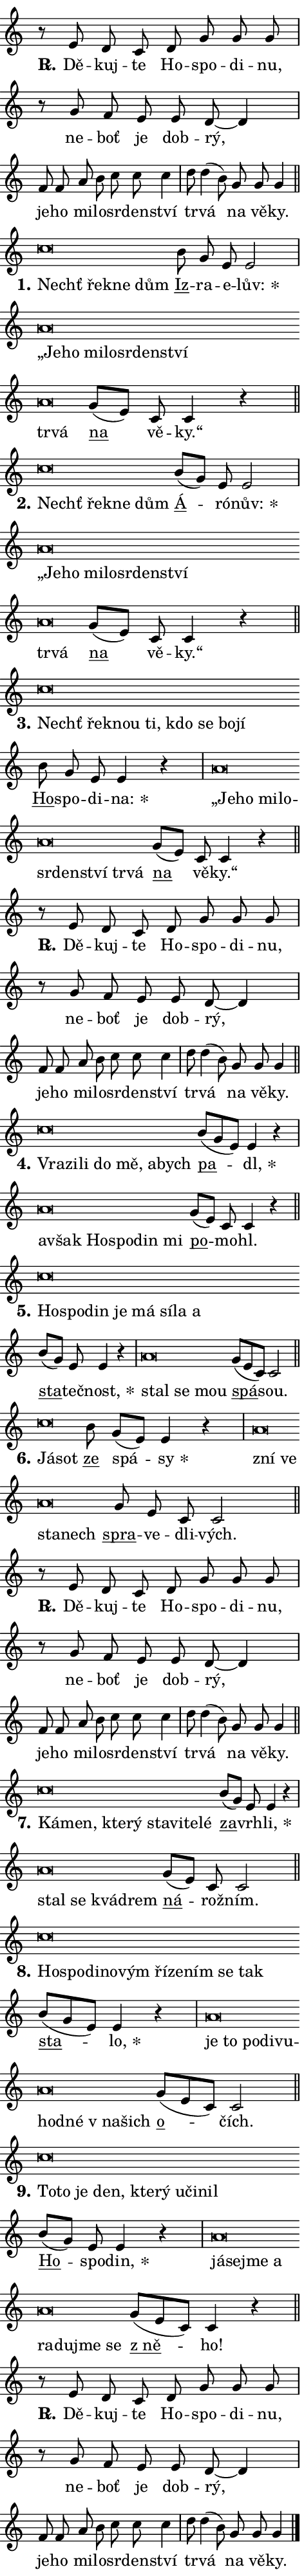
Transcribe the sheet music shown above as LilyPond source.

\version "2.24.0"
\header { tagline = "" }
\paper {
  indent = 0\cm
  top-margin = 0\cm
  right-margin = 0.13\cm % to fit lyric hyphens
  bottom-margin = 0\cm
  left-margin = 0\cm
  paper-width = 8\cm
  page-breaking = #ly:one-page-breaking
  system-system-spacing.basic-distance = #11
  score-system-spacing.basic-distance = #11
  ragged-last = ##f
}


%% Author: Thomas Morley
%% https://lists.gnu.org/archive/html/lilypond-user/2020-05/msg00002.html
#(define (line-position grob)
"Returns position of @var[grob} in current system:
   @code{'start}, if at first time-step
   @code{'end}, if at last time-step
   @code{'middle} otherwise
"
  (let* ((col (ly:item-get-column grob))
         (ln (ly:grob-object col 'left-neighbor))
         (rn (ly:grob-object col 'right-neighbor))
         (col-to-check-left (if (ly:grob? ln) ln col))
         (col-to-check-right (if (ly:grob? rn) rn col))
         (break-dir-left
           (and
             (ly:grob-property col-to-check-left 'non-musical #f)
             (ly:item-break-dir col-to-check-left)))
         (break-dir-right
           (and
             (ly:grob-property col-to-check-right 'non-musical #f)
             (ly:item-break-dir col-to-check-right))))
        (cond ((eqv? 1 break-dir-left) 'start)
              ((eqv? -1 break-dir-right) 'end)
              (else 'middle))))

#(define (tranparent-at-line-position vctor)
  (lambda (grob)
  "Relying on @code{line-position} select the relevant enry from @var{vctor}.
Used to determine transparency,"
    (case (line-position grob)
      ((end) (not (vector-ref vctor 0)))
      ((middle) (not (vector-ref vctor 1)))
      ((start) (not (vector-ref vctor 2))))))

noteHeadBreakVisibility =
#(define-music-function (break-visibility)(vector?)
"Makes @code{NoteHead}s transparent relying on @var{break-visibility}"
#{
  \override NoteHead.transparent =
    #(tranparent-at-line-position break-visibility)
#})

#(define delete-ledgers-for-transparent-note-heads
  (lambda (grob)
    "Reads whether a @code{NoteHead} is transparent.
If so this @code{NoteHead} is removed from @code{'note-heads} from
@var{grob}, which is supposed to be @code{LedgerLineSpanner}.
As a result ledgers are not printed for this @code{NoteHead}"
    (let* ((nhds-array (ly:grob-object grob 'note-heads))
           (nhds-list
             (if (ly:grob-array? nhds-array)
                 (ly:grob-array->list nhds-array)
                 '()))
           ;; Relies on the transparent-property being done before
           ;; Staff.LedgerLineSpanner.after-line-breaking is executed.
           ;; This is fragile ...
           (to-keep
             (remove
               (lambda (nhd)
                 (ly:grob-property nhd 'transparent #f))
               nhds-list)))
      ;; TODO find a better method to iterate over grob-arrays, similiar
      ;; to filter/remove etc for lists
      ;; For now rebuilt from scratch
      (set! (ly:grob-object grob 'note-heads)  '())
      (for-each
        (lambda (nhd)
          (ly:pointer-group-interface::add-grob grob 'note-heads nhd))
        to-keep))))

squashNotes = {
  \override NoteHead.X-extent = #'(-0.2 . 0.2)
  \override NoteHead.Y-extent = #'(-0.75 . 0)
  \override NoteHead.stencil =
    #(lambda (grob)
       (let ((pos (ly:grob-property grob 'staff-position)))
         (begin
           (if (< pos -7) (display "ERROR: Lower brevis then expected\n") (display ""))
           (if (<= pos -6) ly:text-interface::print ly:note-head::print))))
}
unSquashNotes = {
  \revert NoteHead.X-extent
  \revert NoteHead.Y-extent
  \revert NoteHead.stencil
}

hideNotes = \noteHeadBreakVisibility #begin-of-line-visible
unHideNotes = \noteHeadBreakVisibility #all-visible

% work-around for resetting accidentals
% https://lilypond.org/doc/v2.23/Documentation/notation/displaying-rhythms#unmetered-music
cadenzaMeasure = {
  \cadenzaOff
  \partial 1024 s1024
  \cadenzaOn
}

#(define-markup-command (accent layout props text) (markup?)
  "Underline accented syllable"
  (interpret-markup layout props
    #{\markup \override #'(offset . 4.3) \underline { #text }#}))

responsum = \markup \concat {
  "R" \hspace #-1.05 \path #0.1 #'((moveto 0 0.07) (lineto 0.9 0.8)) \hspace #0.05 "."
}

spaceSize = #0.6828661417322834 % exact space size for TeX Gyre Schola

\layout {
  \context {
    \Staff
    \remove "Time_signature_engraver"
    \override LedgerLineSpanner.after-line-breaking = #delete-ledgers-for-transparent-note-heads
  }
  \context {
    \Lyrics {
      \override LyricSpace.minimum-distance = \spaceSize
      \override LyricText.font-name = #"TeX Gyre Schola"
      \override LyricText.font-size = 1
      \override StanzaNumber.font-name = #"TeX Gyre Schola Bold"
      \override StanzaNumber.font-size = 1
    }
  }
  \context {
    \Score 
    \override NoteHead.text =
      #(lambda (grob) 
        (let ((pos (ly:grob-property grob 'staff-position)))
          #{\markup {
            \combine
              \halign #-0.55 \raise #(if (= pos -6) 0 0.5) \override #'(thickness . 2) \draw-line #'(3.2 . 0)
              \musicglyph "noteheads.sM1"
          }#}))
  }
}

% magnetic-lyrics.ily
%
%   written by
%     Jean Abou Samra <jean@abou-samra.fr>
%     Werner Lemberg <wl@gnu.org>
%
%   adapted by
%     Jiri Hon <jiri.hon@gmail.com>
%
% Version 2022-Apr-15

% https://www.mail-archive.com/lilypond-user@gnu.org/msg149350.html

#(define (Left_hyphen_pointer_engraver context)
   "Collect syllable-hyphen-syllable occurrences in lyrics and store
them in properties.  This engraver only looks to the left.  For
example, if the lyrics input is @code{foo -- bar}, it does the
following.

@itemize @bullet
@item
Set the @code{text} property of the @code{LyricHyphen} grob between
@q{foo} and @q{bar} to @code{foo}.

@item
Set the @code{left-hyphen} property of the @code{LyricText} grob with
text @q{foo} to the @code{LyricHyphen} grob between @q{foo} and
@q{bar}.
@end itemize

Use this auxiliary engraver in combination with the
@code{lyric-@/text::@/apply-@/magnetic-@/offset!} hook."
   (let ((hyphen #f)
         (text #f))
     (make-engraver
      (acknowledgers
       ((lyric-syllable-interface engraver grob source-engraver)
        (set! text grob)))
      (end-acknowledgers
       ((lyric-hyphen-interface engraver grob source-engraver)
        ;(when (not (grob::has-interface grob 'lyric-space-interface))
          (set! hyphen grob)));)
      ((stop-translation-timestep engraver)
       (when (and text hyphen)
         (ly:grob-set-object! text 'left-hyphen hyphen))
       (set! text #f)
       (set! hyphen #f)))))

#(define (lyric-text::apply-magnetic-offset! grob)
   "If the space between two syllables is less than the value in
property @code{LyricText@/.details@/.squash-threshold}, move the right
syllable to the left so that it gets concatenated with the left
syllable.

Use this function as a hook for
@code{LyricText@/.after-@/line-@/breaking} if the
@code{Left_@/hyphen_@/pointer_@/engraver} is active."
   (let ((hyphen (ly:grob-object grob 'left-hyphen #f)))
     (when hyphen
       (let ((left-text (ly:spanner-bound hyphen LEFT)))
         (when (grob::has-interface left-text 'lyric-syllable-interface)
           (let* ((common (ly:grob-common-refpoint grob left-text X))
                  (this-x-ext (ly:grob-extent grob common X))
                  (left-x-ext
                   (begin
                     ;; Trigger magnetism for left-text.
                     (ly:grob-property left-text 'after-line-breaking)
                     (ly:grob-extent left-text common X)))
                  ;; `delta` is the gap width between two syllables.
                  (delta (- (interval-start this-x-ext)
                            (interval-end left-x-ext)))
                  (details (ly:grob-property grob 'details))
                  (threshold (assoc-get 'squash-threshold details 0.2)))
             (when (< delta threshold)
               (let* (;; We have to manipulate the input text so that
                      ;; ligatures crossing syllable boundaries are not
                      ;; disabled.  For languages based on the Latin
                      ;; script this is essentially a beautification.
                      ;; However, for non-Western scripts it can be a
                      ;; necessity.
                      (lt (ly:grob-property left-text 'text))
                      (rt (ly:grob-property grob 'text))
                      (is-space (grob::has-interface hyphen 'lyric-space-interface))
                      (space (if is-space " " ""))
                      (extra-delta (if is-space spaceSize 0))
                      ;; Append new syllable.
                      (ltrt-space (if (and (string? lt) (string? rt))
                                (string-append lt space rt)
                                (make-concat-markup (list lt space rt))))
                      ;; Right-align `ltrt` to the right side.
                      (ltrt-space-markup (grob-interpret-markup
                               grob
                               (make-translate-markup
                                (cons (interval-length this-x-ext) 0)
                                (make-right-align-markup ltrt-space)))))
                 (begin
                   ;; Don't print `left-text`.
                   (ly:grob-set-property! left-text 'stencil #f)
                   ;; Set text and stencil (which holds all collected
                   ;; syllables so far) and shift it to the left.
                   (ly:grob-set-property! grob 'text ltrt-space)
                   (ly:grob-set-property! grob 'stencil ltrt-space-markup)
                   (ly:grob-translate-axis! grob (- (- delta extra-delta)) X))))))))))


#(define (lyric-hyphen::displace-bounds-first grob)
   ;; Make very sure this callback isn't triggered too early.
   (let ((left (ly:spanner-bound grob LEFT))
         (right (ly:spanner-bound grob RIGHT)))
     (ly:grob-property left 'after-line-breaking)
     (ly:grob-property right 'after-line-breaking)
     (ly:lyric-hyphen::print grob)))

squashThreshold = #0.4

\layout {
  \context {
    \Lyrics
    \consists #Left_hyphen_pointer_engraver
    \override LyricText.after-line-breaking =
      #lyric-text::apply-magnetic-offset!
    \override LyricHyphen.stencil = #lyric-hyphen::displace-bounds-first
    \override LyricText.details.squash-threshold = \squashThreshold
    \override LyricHyphen.minimum-distance = 0
    \override LyricHyphen.minimum-length = \squashThreshold
  }
}

squashText = \override LyricText.details.squash-threshold = 9999
unSquashText = \override LyricText.details.squash-threshold = \squashThreshold

leftText = \override LyricText.self-alignment-X = #LEFT
unLeftText = \revert LyricText.self-alignment-X

starOffset = #(lambda (grob) 
                (let ((x_offset (ly:self-alignment-interface::aligned-on-x-parent grob)))
                  (if (= x_offset 0) 0 (+ x_offset 1.2))))

star = #(define-music-function (syllable)(string?)
"Append star separator at the end of a syllable"
#{
  \once \override LyricText.X-offset = #starOffset
  \lyricmode { \markup {
    #syllable
    \override #'((font-name . "TeX Gyre Schola Bold")) \hspace #0.2 \lower #0.65 \larger "*"
  } }
#})

starAccent = #(define-music-function (syllable)(string?)
"Append star separator at the end of a syllable and make accent"
#{
  \once \override LyricText.X-offset = #starOffset
  \lyricmode { \markup {
    \accent #syllable
    \override #'((font-name . "TeX Gyre Schola Bold")) \hspace #0.2 \lower #0.65 \larger "*"
  } }
#})

breath = #(define-music-function (syllable)(string?)
"Append breathing indicator at the end of a syllable"
#{
  \lyricmode { \markup { #syllable "+" } }
#})

optionalBreath = #(define-music-function (syllable)(string?)
"Append optional breathing indicator at the end of a syllable"
#{
  \lyricmode { \markup { #syllable "(+)" } }
#})


\score {
    <<
        \new Voice = "melody" { \cadenzaOn \key c \major \relative { r8 e' d c d g g g \cadenzaMeasure \bar "|" r g f e e d~ d4 \cadenzaMeasure \bar "|" f8 f a b c c c4 \cadenzaMeasure \bar "|" d8 d4( b8)] g g g4 \cadenzaMeasure \bar "||" \break } }
        \new Lyrics \lyricsto "melody" { \lyricmode { \set stanza = \responsum
Dě -- kuj -- te Ho -- spo -- di -- nu, ne -- boť je dob -- rý, je -- ho mi -- lo -- sr -- den -- ství tr -- vá na vě -- ky. } }
    >>
    \layout {}
}

\score {
    <<
        \new Voice = "melody" { \cadenzaOn \key c \major \relative { \squashNotes c''\breve*1/16 \hideNotes \breve*1/16 \bar "" \breve*1/16 \breve*1/16 \bar "" \unHideNotes \unSquashNotes \bar "" b8 g e e2 \cadenzaMeasure \bar "|" \squashNotes a\breve*1/16 \hideNotes \breve*1/16 \bar "" \breve*1/16 \bar "" \breve*1/16 \bar "" \breve*1/16 \bar "" \breve*1/16 \bar "" \breve*1/16 \bar "" \breve*1/16 \breve*1/16 \bar "" \unHideNotes \unSquashNotes \bar "" g8[( e)] c c4 r \cadenzaMeasure \bar "||" \break } }
        \new Lyrics \lyricsto "melody" { \lyricmode { \set stanza = "1."
\leftText Nechť \squashText řek -- ne dům \unLeftText \unSquashText \markup \accent Iz -- ra -- e -- \star lův: \leftText „Je -- \squashText ho mi -- lo -- sr -- den -- ství tr -- vá \unLeftText \unSquashText \markup \accent na vě -- ky.“ } }
    >>
    \layout {}
}

\score {
    <<
        \new Voice = "melody" { \cadenzaOn \key c \major \relative { \squashNotes c''\breve*1/16 \hideNotes \breve*1/16 \bar "" \breve*1/16 \breve*1/16 \bar "" \unHideNotes \unSquashNotes \bar "" b8[( g)] e e2 \cadenzaMeasure \bar "|" \squashNotes a\breve*1/16 \hideNotes \breve*1/16 \bar "" \breve*1/16 \bar "" \breve*1/16 \bar "" \breve*1/16 \bar "" \breve*1/16 \bar "" \breve*1/16 \bar "" \breve*1/16 \breve*1/16 \bar "" \unHideNotes \unSquashNotes \bar "" g8[( e)] c c4 r \cadenzaMeasure \bar "||" \break } }
        \new Lyrics \lyricsto "melody" { \lyricmode { \set stanza = "2."
\leftText Nechť \squashText řek -- ne dům \unLeftText \unSquashText \markup \accent Á -- ró -- \star nův: \leftText „Je -- \squashText ho mi -- lo -- sr -- den -- ství tr -- vá \unLeftText \unSquashText \markup \accent na vě -- ky.“ } }
    >>
    \layout {}
}

\score {
    <<
        \new Voice = "melody" { \cadenzaOn \key c \major \relative { \squashNotes c''\breve*1/16 \hideNotes \breve*1/16 \bar "" \breve*1/16 \bar "" \breve*1/16 \bar "" \breve*1/16 \bar "" \breve*1/16 \bar "" \breve*1/16 \breve*1/16 \bar "" \unHideNotes \unSquashNotes \bar "" b8 g e e4 r \cadenzaMeasure \bar "|" \squashNotes a\breve*1/16 \hideNotes \breve*1/16 \bar "" \breve*1/16 \bar "" \breve*1/16 \bar "" \breve*1/16 \bar "" \breve*1/16 \bar "" \breve*1/16 \bar "" \breve*1/16 \breve*1/16 \bar "" \unHideNotes \unSquashNotes \bar "" g8[( e)] c c4 r \cadenzaMeasure \bar "||" \break } }
        \new Lyrics \lyricsto "melody" { \lyricmode { \set stanza = "3."
\leftText Nechť \squashText řek -- nou ti, kdo se bo -- jí \unLeftText \unSquashText \markup \accent Ho -- spo -- di -- \star na: \leftText „Je -- \squashText ho mi -- lo -- sr -- den -- ství tr -- vá \unLeftText \unSquashText \markup \accent na vě -- ky.“ } }
    >>
    \layout {}
}

\score {
    <<
        \new Voice = "melody" { \cadenzaOn \key c \major \relative { r8 e' d c d g g g \cadenzaMeasure \bar "|" r g f e e d~ d4 \cadenzaMeasure \bar "|" f8 f a b c c c4 \cadenzaMeasure \bar "|" d8 d4( b8)] g g g4 \cadenzaMeasure \bar "||" \break } }
        \new Lyrics \lyricsto "melody" { \lyricmode { \set stanza = \responsum
Dě -- kuj -- te Ho -- spo -- di -- nu, ne -- boť je dob -- rý, je -- ho mi -- lo -- sr -- den -- ství tr -- vá na vě -- ky. } }
    >>
    \layout {}
}

\score {
    <<
        \new Voice = "melody" { \cadenzaOn \key c \major \relative { \squashNotes c''\breve*1/16 \hideNotes \breve*1/16 \bar "" \breve*1/16 \bar "" \breve*1/16 \bar "" \breve*1/16 \bar "" \breve*1/16 \breve*1/16 \bar "" \unHideNotes \unSquashNotes \bar "" b8[( g e)] e4 r \cadenzaMeasure \bar "|" \squashNotes a\breve*1/16 \hideNotes \breve*1/16 \bar "" \breve*1/16 \bar "" \breve*1/16 \bar "" \breve*1/16 \breve*1/16 \bar "" \unHideNotes \unSquashNotes \bar "" g8[( e)] c c4 r \cadenzaMeasure \bar "||" \break } }
        \new Lyrics \lyricsto "melody" { \lyricmode { \set stanza = "4."
\leftText Vra -- \squashText zi -- li do mě, a -- bych \unLeftText \unSquashText \markup \accent pa -- \star dl, \leftText a -- \squashText však Ho -- spo -- din mi \unLeftText \unSquashText \markup \accent po -- mo -- hl. } }
    >>
    \layout {}
}

\score {
    <<
        \new Voice = "melody" { \cadenzaOn \key c \major \relative { \squashNotes c''\breve*1/16 \hideNotes \breve*1/16 \bar "" \breve*1/16 \bar "" \breve*1/16 \bar "" \breve*1/16 \bar "" \breve*1/16 \bar "" \breve*1/16 \breve*1/16 \bar "" \unHideNotes \unSquashNotes \bar "" b8[( g)] e e4 r \cadenzaMeasure \bar "|" \squashNotes a\breve*1/16 \hideNotes \breve*1/16 \breve*1/16 \bar "" \unHideNotes \unSquashNotes \bar "" g8[( e c)] c2 \cadenzaMeasure \bar "||" \break } }
        \new Lyrics \lyricsto "melody" { \lyricmode { \set stanza = "5."
\leftText Ho -- \squashText spo -- din je má sí -- la a \unLeftText \unSquashText \markup \accent sta -- teč -- \star nost, \leftText stal \squashText se mou \unLeftText \unSquashText \markup \accent spá -- sou. } }
    >>
    \layout {}
}

\score {
    <<
        \new Voice = "melody" { \cadenzaOn \key c \major \relative { \squashNotes c''\breve*1/16 \hideNotes \breve*1/16 \bar "" \unHideNotes \unSquashNotes \bar "" b8 g[( e)] e4 r \cadenzaMeasure \bar "|" \squashNotes a\breve*1/16 \hideNotes \breve*1/16 \bar "" \breve*1/16 \breve*1/16 \bar "" \unHideNotes \unSquashNotes \bar "" g8 e c c2 \cadenzaMeasure \bar "||" \break } }
        \new Lyrics \lyricsto "melody" { \lyricmode { \set stanza = "6."
\leftText Já -- \squashText sot \unLeftText \unSquashText \markup \accent ze spá -- \star sy \leftText zní \squashText ve sta -- nech \unLeftText \unSquashText \markup \accent spra -- ve -- dli -- vých. } }
    >>
    \layout {}
}

\score {
    <<
        \new Voice = "melody" { \cadenzaOn \key c \major \relative { r8 e' d c d g g g \cadenzaMeasure \bar "|" r g f e e d~ d4 \cadenzaMeasure \bar "|" f8 f a b c c c4 \cadenzaMeasure \bar "|" d8 d4( b8)] g g g4 \cadenzaMeasure \bar "||" \break } }
        \new Lyrics \lyricsto "melody" { \lyricmode { \set stanza = \responsum
Dě -- kuj -- te Ho -- spo -- di -- nu, ne -- boť je dob -- rý, je -- ho mi -- lo -- sr -- den -- ství tr -- vá na vě -- ky. } }
    >>
    \layout {}
}

\score {
    <<
        \new Voice = "melody" { \cadenzaOn \key c \major \relative { \squashNotes c''\breve*1/16 \hideNotes \breve*1/16 \bar "" \breve*1/16 \bar "" \breve*1/16 \bar "" \breve*1/16 \bar "" \breve*1/16 \bar "" \breve*1/16 \breve*1/16 \bar "" \unHideNotes \unSquashNotes \bar "" b8[( g)] e e4 r \cadenzaMeasure \bar "|" \squashNotes a\breve*1/16 \hideNotes \breve*1/16 \bar "" \breve*1/16 \breve*1/16 \bar "" \unHideNotes \unSquashNotes \bar "" g8[( e)] c c2 \cadenzaMeasure \bar "||" \break } }
        \new Lyrics \lyricsto "melody" { \lyricmode { \set stanza = "7."
\leftText Ká -- \squashText men, kte -- rý sta -- vi -- te -- lé \unLeftText \unSquashText \markup \accent za -- vrh -- \star li, \leftText stal \squashText se kvá -- drem \unLeftText \unSquashText \markup \accent ná -- rož -- ním. } }
    >>
    \layout {}
}

\score {
    <<
        \new Voice = "melody" { \cadenzaOn \key c \major \relative { \squashNotes c''\breve*1/16 \hideNotes \breve*1/16 \bar "" \breve*1/16 \bar "" \breve*1/16 \bar "" \breve*1/16 \bar "" \breve*1/16 \bar "" \breve*1/16 \bar "" \breve*1/16 \bar "" \breve*1/16 \breve*1/16 \bar "" \unHideNotes \unSquashNotes \bar "" b8[( g e)] e4 r \cadenzaMeasure \bar "|" \squashNotes a\breve*1/16 \hideNotes \breve*1/16 \bar "" \breve*1/16 \bar "" \breve*1/16 \bar "" \breve*1/16 \bar "" \breve*1/16 \bar "" \breve*1/16 \bar "" \breve*1/16 \breve*1/16 \bar "" \unHideNotes \unSquashNotes \bar "" g8[( e c)] c2 \cadenzaMeasure \bar "||" \break } }
        \new Lyrics \lyricsto "melody" { \lyricmode { \set stanza = "8."
\leftText Ho -- \squashText spo -- di -- no -- vým ří -- ze -- ním se tak \unLeftText \unSquashText \markup \accent sta -- \star lo, \leftText je \squashText to po -- di -- vu -- hod -- né "v na" -- šich \unLeftText \unSquashText \markup \accent o -- čích. } }
    >>
    \layout {}
}

\score {
    <<
        \new Voice = "melody" { \cadenzaOn \key c \major \relative { \squashNotes c''\breve*1/16 \hideNotes \breve*1/16 \bar "" \breve*1/16 \bar "" \breve*1/16 \bar "" \breve*1/16 \bar "" \breve*1/16 \bar "" \breve*1/16 \bar "" \breve*1/16 \breve*1/16 \bar "" \unHideNotes \unSquashNotes \bar "" b8[( g)] e e4 r \cadenzaMeasure \bar "|" \squashNotes a\breve*1/16 \hideNotes \breve*1/16 \bar "" \breve*1/16 \bar "" \breve*1/16 \bar "" \breve*1/16 \bar "" \breve*1/16 \bar "" \breve*1/16 \breve*1/16 \bar "" \unHideNotes \unSquashNotes \bar "" g8[( e c)] c4 r \cadenzaMeasure \bar "||" \break } }
        \new Lyrics \lyricsto "melody" { \lyricmode { \set stanza = "9."
\leftText To -- \squashText to je den, kte -- rý u -- či -- nil \unLeftText \unSquashText \markup \accent Ho -- spo -- \star din, \leftText já -- \squashText sej -- me a ra -- du -- jme se \unLeftText \unSquashText \markup \accent "z ně" -- ho! } }
    >>
    \layout {}
}

\score {
    <<
        \new Voice = "melody" { \cadenzaOn \key c \major \relative { r8 e' d c d g g g \cadenzaMeasure \bar "|" r g f e e d~ d4 \cadenzaMeasure \bar "|" f8 f a b c c c4 \cadenzaMeasure \bar "|" d8 d4( b8)] g g g4 \cadenzaMeasure \bar "||" \break } \bar "|." }
        \new Lyrics \lyricsto "melody" { \lyricmode { \set stanza = \responsum
Dě -- kuj -- te Ho -- spo -- di -- nu, ne -- boť je dob -- rý, je -- ho mi -- lo -- sr -- den -- ství tr -- vá na vě -- ky. } }
    >>
    \layout {}
}
